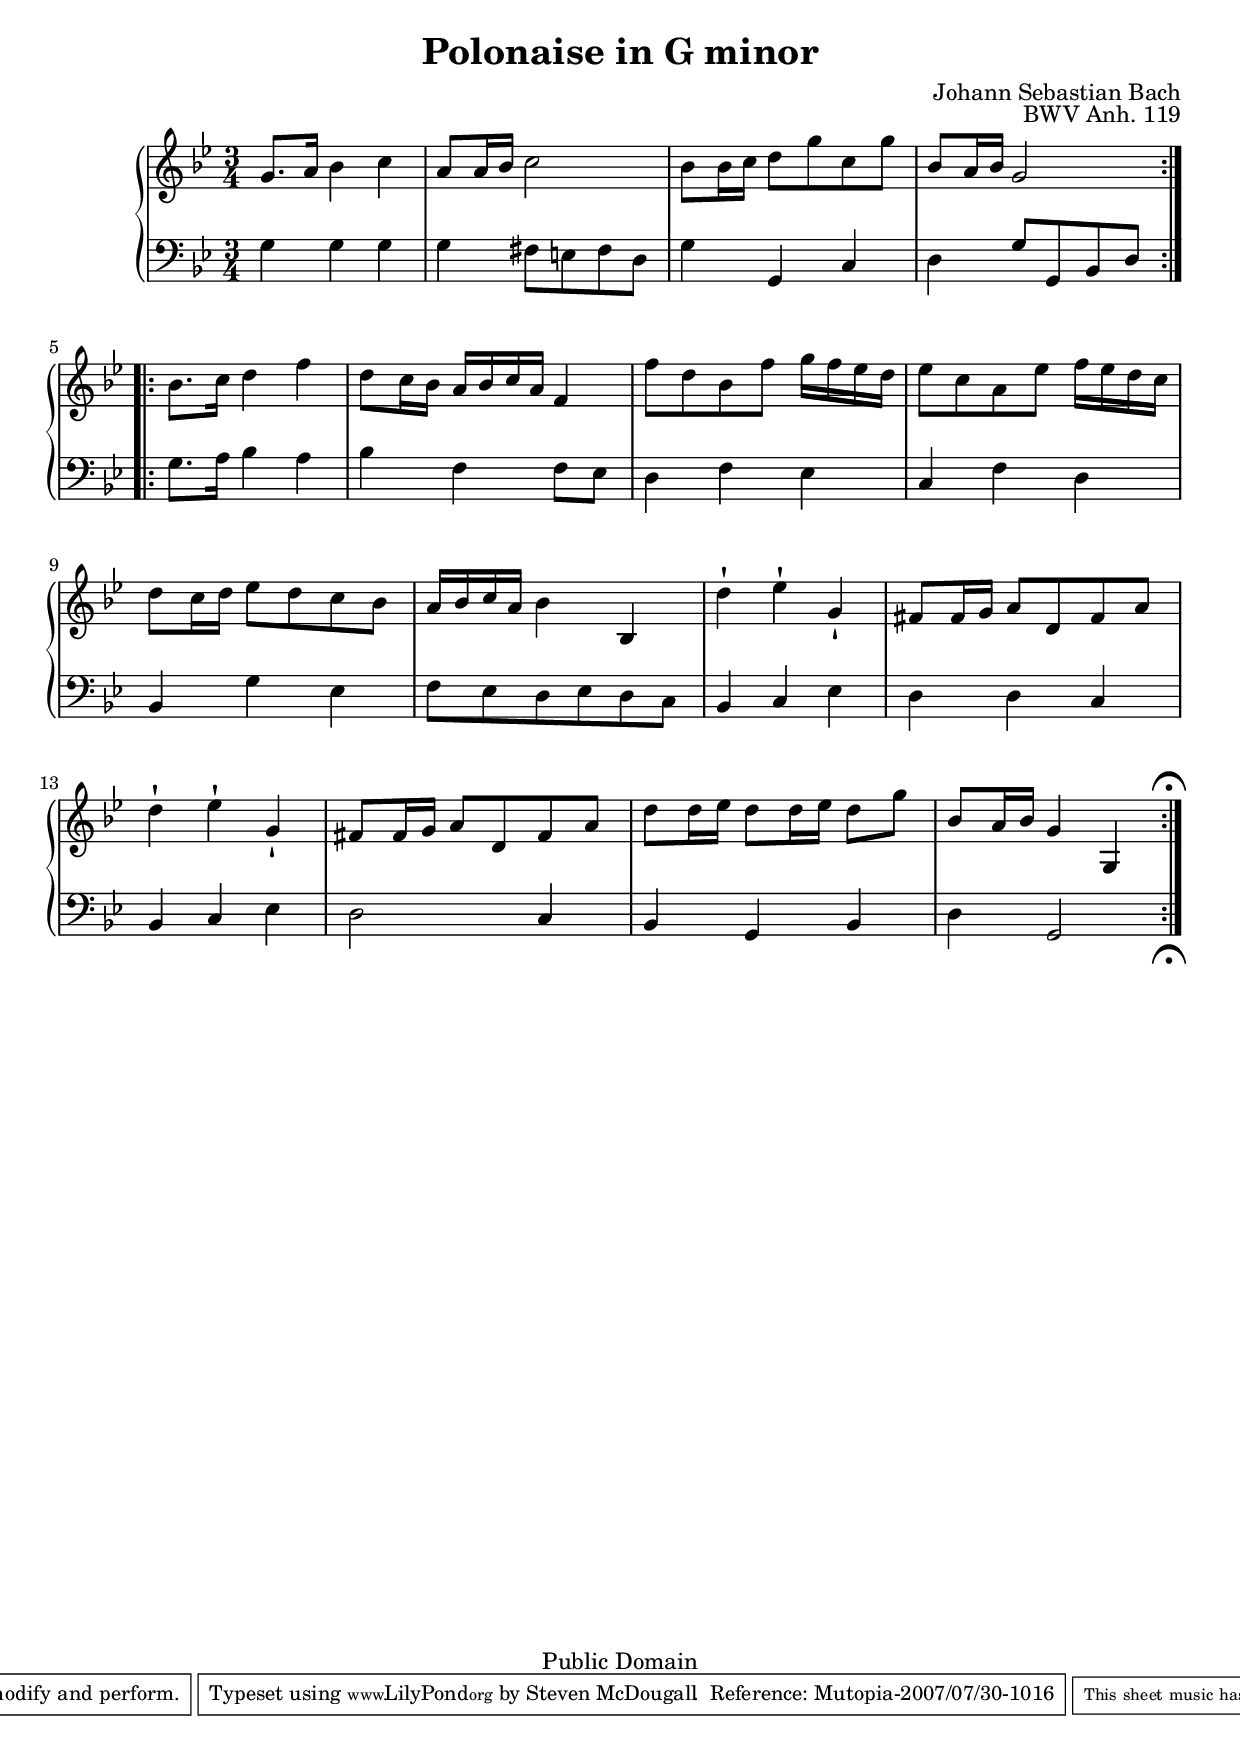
\version "2.10.25"
\include "english.ly"

\header
{
  title    	    = "Polonaise in G minor"
  composer 	    = "Johann Sebastian Bach"
  opus     	    = "BWV Anh. 119"
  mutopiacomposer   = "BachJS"
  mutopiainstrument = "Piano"
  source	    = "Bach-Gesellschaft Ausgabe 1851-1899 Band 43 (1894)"
  sourceurl         = "http://imslp.org/wiki/Notebook_for_Anna_Magdalena_Bach_(Bach,_Johann_Sebastian)"
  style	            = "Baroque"
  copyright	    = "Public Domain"
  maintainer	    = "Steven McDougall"
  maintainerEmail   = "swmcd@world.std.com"
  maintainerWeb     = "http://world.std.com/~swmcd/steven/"
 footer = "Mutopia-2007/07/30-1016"
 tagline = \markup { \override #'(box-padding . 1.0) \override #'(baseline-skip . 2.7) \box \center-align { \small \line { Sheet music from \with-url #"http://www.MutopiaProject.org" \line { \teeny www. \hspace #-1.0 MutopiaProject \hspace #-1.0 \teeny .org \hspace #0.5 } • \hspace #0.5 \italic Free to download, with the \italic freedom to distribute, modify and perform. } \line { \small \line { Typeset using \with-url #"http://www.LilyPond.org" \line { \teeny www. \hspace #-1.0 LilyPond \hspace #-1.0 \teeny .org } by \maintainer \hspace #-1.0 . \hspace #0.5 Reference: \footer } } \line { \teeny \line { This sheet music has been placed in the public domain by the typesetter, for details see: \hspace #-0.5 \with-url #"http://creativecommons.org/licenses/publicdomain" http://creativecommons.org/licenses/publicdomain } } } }
}


upper = \relative g'
{
  \clef treble 
  \key bf \major
  \time 3/4

  \repeat volta 2
  {
    g8. a16 bf4 c 	   			       	| % 1
    a8 a16 bf c2  	   			       	| % 2
    bf8 bf16 c d8 g c, g'  			       	| % 3
    bf,8 a16 bf g2         			       	| % 4
  }

  \repeat volta 2
  {
    bf8. c16 d4 f4         			       	| % 5
    d8 c16 bf a bf c a f4  			       	| % 6
    f'8 d bf f' g16 f ef d 			       	| % 7
    ef8 c a ef' f16 ef d c 			       	| % 8
    d8 c16 d ef8 d c bf    			       	| % 9
    a16 bf c a bf4 bf,     			       	| % 10
    d'4\staccatissimo ef\staccatissimo g,\staccatissimo | % 11
    fs8 fs16 g a8 d, fs a                              	| % 12
    d4\staccatissimo ef\staccatissimo g,\staccatissimo 	| % 13
    fs8 fs16 g a8 d, fs a                              	| % 14
    d8 d16 ef d8 d16 ef d8 g                           	| % 15
    bf,8 a16 bf g4 g,                                  	| % 16
  }

  \override Score.RehearsalMark #'break-visibility = #begin-of-line-invisible
  \override Score.RehearsalMark #'extra-offset = #'( -0.6 . 0.0 )
  \mark \markup { \musicglyph #"scripts.ufermata" }
}

lower = \relative g
{
  \clef bass
  \key bf \major
  \time 3/4
  
  \repeat volta 2
  {
    g4 g g         | % 1
    g4 fs8 e fs d  | % 2
    g4 g, c        | % 3
    d4 g8 g, bf d  | % 4
  }

  \repeat volta 2
  {
    g8. a16 bf4 a  | % 5
    bf4 f f8 ef    | % 6
    d4 f ef        | % 7
    c4 f d         | % 8
    bf4 g' ef      | % 9
    f8 ef d ef d c | % 10
    bf4 c ef       | % 11
    d4 d c         | % 12
    bf4 c ef       | % 13
    d2 c4          | % 14
    bf4 g bf       | % 15
    d4 g,2         | % 16
  }

  \override Staff.RehearsalMark #'direction = #-1
  \override Score.RehearsalMark #'extra-offset = #'( -0.6 . 0.0 )
  \mark \markup { \musicglyph #"scripts.dfermata" }
}

\score 
{
  \new PianoStaff
  <<
    \new Staff = upper \upper
    \new Staff = lower \lower
  >>
  
  \layout
  {
    \context 
    {
      \Score
      \remove "Mark_engraver"
    }
    \context 
    {
      \Staff
      \consists "Mark_engraver"
    }
  } 

  \midi   { }
}
